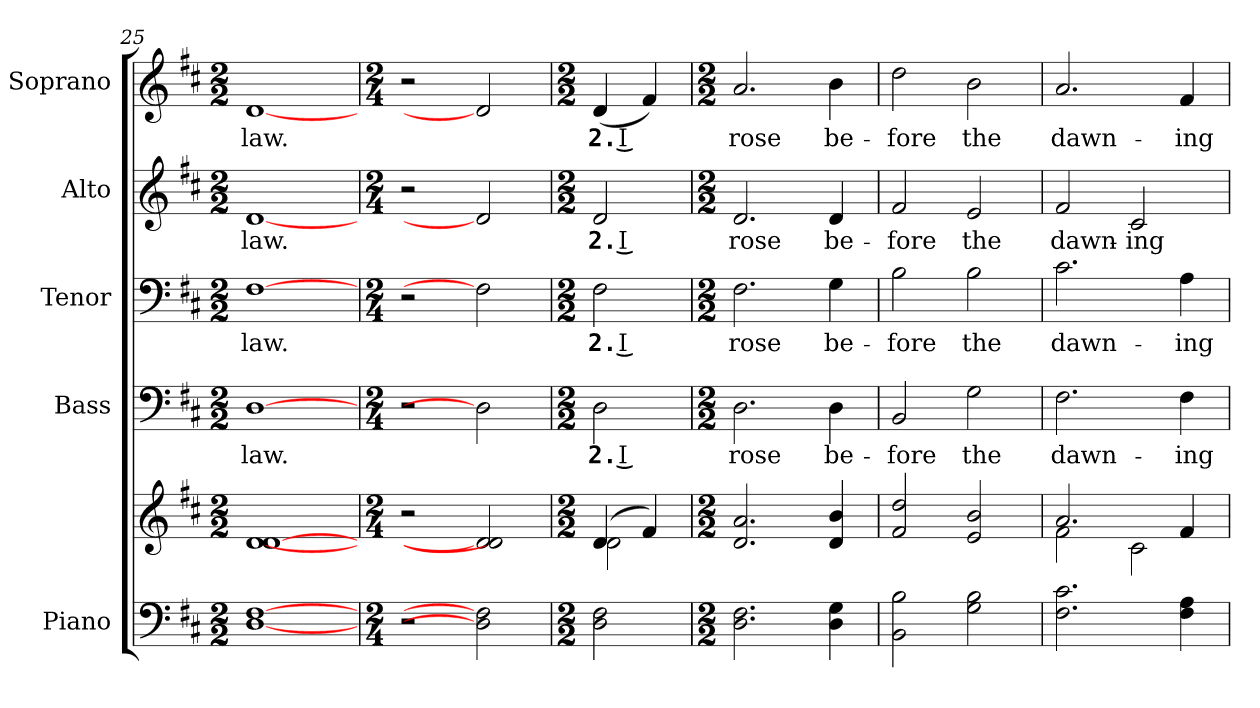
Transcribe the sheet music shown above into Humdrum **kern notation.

**kern	**kern	**kern	**text	**kern	**text	**kern	**text	**kern	**text
*part5	*part5	*part4	*part4	*part3	*part3	*part2	*part2	*part1	*part1
*staff6	*staff5	*staff4	*staff4	*staff3	*staff3	*staff2	*staff2	*staff1	*staff1
*I"Piano	*	*I"Bass	*	*I"Tenor	*	*I"Alto	*	*I"Soprano	*
*I'Pno.	*	*I'B.	*	*I'T.	*	*I'A.	*	*I'S.	*
!!LO:PB:g=z
*clefF4	*clefG2	*clefF4	*	*clefF4	*	*clefG2	*	*clefG2	*
*k[f#c#]	*k[f#c#]	*k[f#c#]	*	*k[f#c#]	*	*k[f#c#]	*	*k[f#c#]	*
*D:	*D:	*D:	*	*D:	*	*D:	*	*D:	*
*M2/2	*M2/2	*M2/2	*	*M2/2	*	*M2/2	*	*M2/2	*
=25	=25	=25	=25	=25	=25	=25	=25	=25	=25
!	!	!	!LO:LY:b:color=#000000	!	!	!	!	!	!
!	!	!	!	!	!LO:LY:b:color=#000000	!	!	!	!
!	!	!	!	!	!	!	!LO:LY:b:color=#000000	!	!
!	!	!	!	!	!	!	!	!	!LO:LY:b:color=#000000
[1Di [1F#i	[1di [1di	[1Di	law.	[1F#i	law.	[1di	law.	[1di	law.
=26	=26	=26	=26	=26	=26	=26	=26	=26	=26
*M2/4	*M2/4	*M2/4	*	*M2/4	*	*M2/4	*	*M2/4	*
2r	2r	2r	.	2r	.	2r	.	2r	.
2Di] 2F#i]	2di] 2di]	2Di]	.	2F#i]	.	2di]	.	2di]	.
=27	=27	=27	=27	=27	=27	=27	=27	=27	=27
*M2/2	*M2/2	*M2/2	*	*M2/2	*	*M2/2	*	*M2/2	*
*	*^	*	*	*	*	*	*	*	*
!	!	!	!	!LO:LY:b:color=#000000	!	!	!	!	!	!
!	!	!	!	!	!	!LO:LY:b:color=#000000	!	!	!	!
!	!	!	!	!	!	!	!	!LO:LY:b:color=#000000	!	!
!	!	!	!	!	!	!	!	!	!	!LO:LY:b:color=#000000
2Di\ 2F#i	(4di/	2di\	2Di\	2. I	2F#i\	2. I	2di/	2. I	(4di/	2. I
.	4f#i/)	.	.	.	.	.	.	.	4f#i/)	.
*	*v	*v	*	*	*	*	*	*	*	*
=28	=28	=28	=28	=28	=28	=28	=28	=28	=28
*M2/2	*M2/2	*M2/2	*	*M2/2	*	*M2/2	*	*M2/2	*
!	!	!	!LO:LY:b:color=#000000	!	!	!	!	!	!
!	!	!	!	!	!LO:LY:b:color=#000000	!	!	!	!
!	!	!	!	!	!	!	!LO:LY:b:color=#000000	!	!
!	!	!	!	!	!	!	!	!	!LO:LY:b:color=#000000
2.Di\ 2.F#i	2.di/ 2.ai	2.Di\	rose	2.F#i\	rose	2.di/	rose	2.ai/	rose
!	!	!	!LO:LY:b:color=#000000	!	!	!	!	!	!
!	!	!	!	!	!LO:LY:b:color=#000000	!	!	!	!
!	!	!	!	!	!	!	!LO:LY:b:color=#000000	!	!
!	!	!	!	!	!	!	!	!	!LO:LY:b:color=#000000
4Di\ 4Gi	4di/ 4bi	4Di\	be-	4Gi\	be-	4di/	be-	4bi\	be-
=29	=29	=29	=29	=29	=29	=29	=29	=29	=29
!	!	!	!LO:LY:b:color=#000000	!	!	!	!	!	!
!	!	!	!	!	!LO:LY:b:color=#000000	!	!	!	!
!	!	!	!	!	!	!	!LO:LY:b:color=#000000	!	!
!	!	!	!	!	!	!	!	!	!LO:LY:b:color=#000000
2BBi\ 2Bi	2f#i/ 2ddi	2BBi/	-fore	2Bi\	-fore	2f#i/	-fore	2ddi\	-fore
!	!	!	!LO:LY:b:color=#000000	!	!	!	!	!	!
!	!	!	!	!	!LO:LY:b:color=#000000	!	!	!	!
!	!	!	!	!	!	!	!LO:LY:b:color=#000000	!	!
!	!	!	!	!	!	!	!	!	!LO:LY:b:color=#000000
2Gi\ 2Bi	2ei/ 2bi	2Gi\	the	2Bi\	the	2ei/	the	2bi\	the
=30	=30	=30	=30	=30	=30	=30	=30	=30	=30
*	*^	*	*	*	*	*	*	*	*
!	!	!	!	!LO:LY:b:color=#000000	!	!	!	!	!	!
!	!	!	!	!	!	!LO:LY:b:color=#000000	!	!	!	!
!	!	!	!	!	!	!	!	!LO:LY:b:color=#000000	!	!
!	!	!	!	!	!	!	!	!	!	!LO:LY:b:color=#000000
2.F#i\ 2.c#i	2.ai/	2f#i\	2.F#i\	dawn-	2.c#i\	dawn-	2f#i/	dawn-	2.ai/	dawn-
!	!	!	!	!	!	!	!	!LO:LY:b:color=#000000	!	!
.	.	2c#i\	.	.	.	.	2c#i/	-ing	.	.
!	!	!	!	!LO:LY:b:color=#000000	!	!	!	!	!	!
!	!	!	!	!	!	!LO:LY:b:color=#000000	!	!	!	!
!	!	!	!	!	!	!	!	!	!	!LO:LY:b:color=#000000
4F#i\ 4Ai	4f#i/	.	4F#i\	-ing	4Ai\	-ing	.	.	4f#i/	-ing
*	*v	*v	*	*	*	*	*	*	*	*
=	=	=	=	=	=	=	=	=	=
*-	*-	*-	*-	*-	*-	*-	*-	*-	*-
